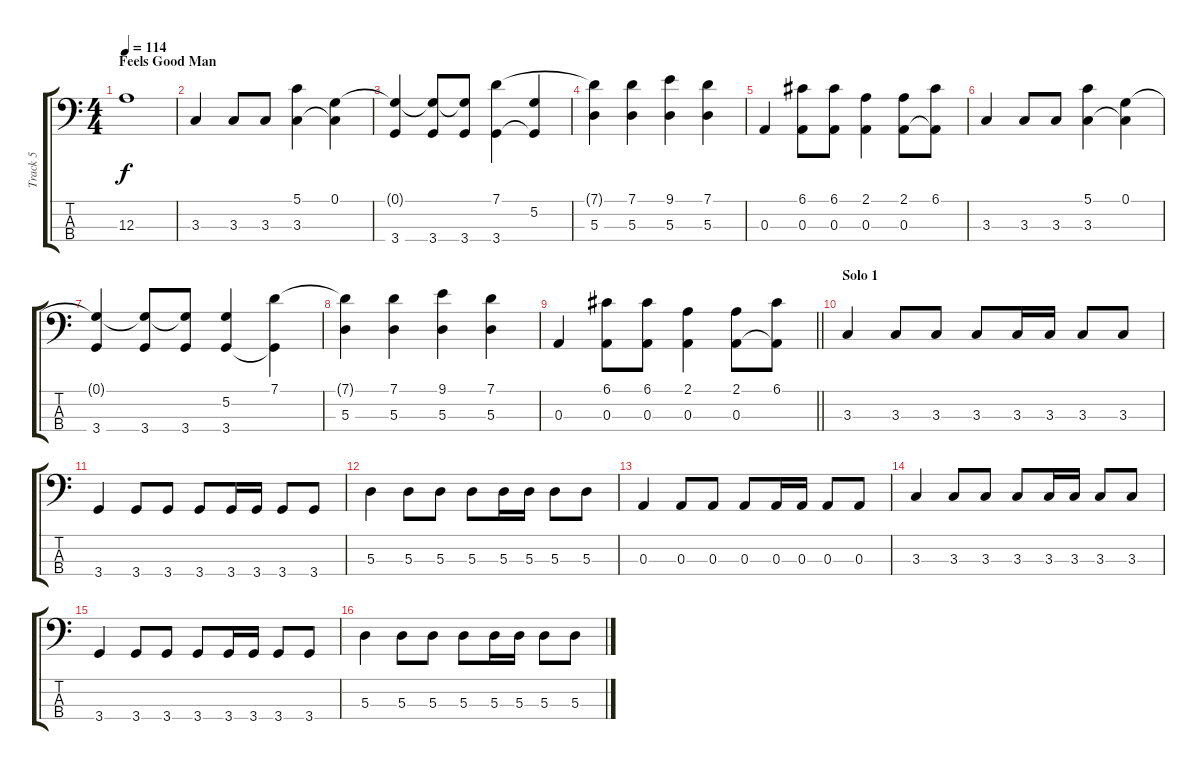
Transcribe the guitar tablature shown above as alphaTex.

\track ("Track 5" "Track 5") {instrument electricbassfinger}
\staff {score tabs}
\tuning (G2 D2 A1 E1) {hide}
\ts (4 4)
\section ("" "Feels Good Man")
\tempo 114
\clef f4
\ks c
12.3.1{dy f instrument electricbassfinger} |
3.3.4 3.3.8 3.3.8 (5.1 3.3).4 (0.1 3.3{t}).4 |
(0.1{t} 3.4).4 (0.1{t} 3.4).8 (0.1{t} 3.4).8 (7.1 3.4).4 (5.2 3.4{t}).4 |
(7.1{t} 5.3).4 (7.1 5.3).4 (9.1 5.3).4 (7.1 5.3).4 |
0.3.4 (6.1 0.3).8 (6.1 0.3).8 (2.1 0.3).4 (2.1 0.3).8 (6.1 0.3{t}).8 |
3.3.4 3.3.8 3.3.8 (5.1 3.3).4 (0.1 3.3{t}).4 |
(0.1{t} 3.4).4 (0.1{t} 3.4).8 (0.1{t} 3.4).8 (5.2 3.4).4 (7.1 3.4{t}).4 |
(7.1{t} 5.3).4 (7.1 5.3).4 (9.1 5.3).4 (7.1 5.3).4 |
\barLineRight lightlight
0.3.4 (6.1 0.3).8 (6.1 0.3).8 (2.1 0.3).4 (2.1 0.3).8 (6.1 0.3{t}).8 |
\section ("" "Solo 1")
3.3.4 3.3.8 3.3.8 3.3.8 3.3.16 3.3.16 3.3.8 3.3.8 |
3.4.4 3.4.8 3.4.8 3.4.8 3.4.16 3.4.16 3.4.8 3.4.8 |
5.3.4 5.3.8 5.3.8 5.3.8 5.3.16 5.3.16 5.3.8 5.3.8 |
0.3.4 0.3.8 0.3.8 0.3.8 0.3.16 0.3.16 0.3.8 0.3.8 |
3.3.4 3.3.8 3.3.8 3.3.8 3.3.16 3.3.16 3.3.8 3.3.8 |
3.4.4 3.4.8 3.4.8 3.4.8 3.4.16 3.4.16 3.4.8 3.4.8 |
5.3.4 5.3.8 5.3.8 5.3.8 5.3.16 5.3.16 5.3.8 5.3.8
